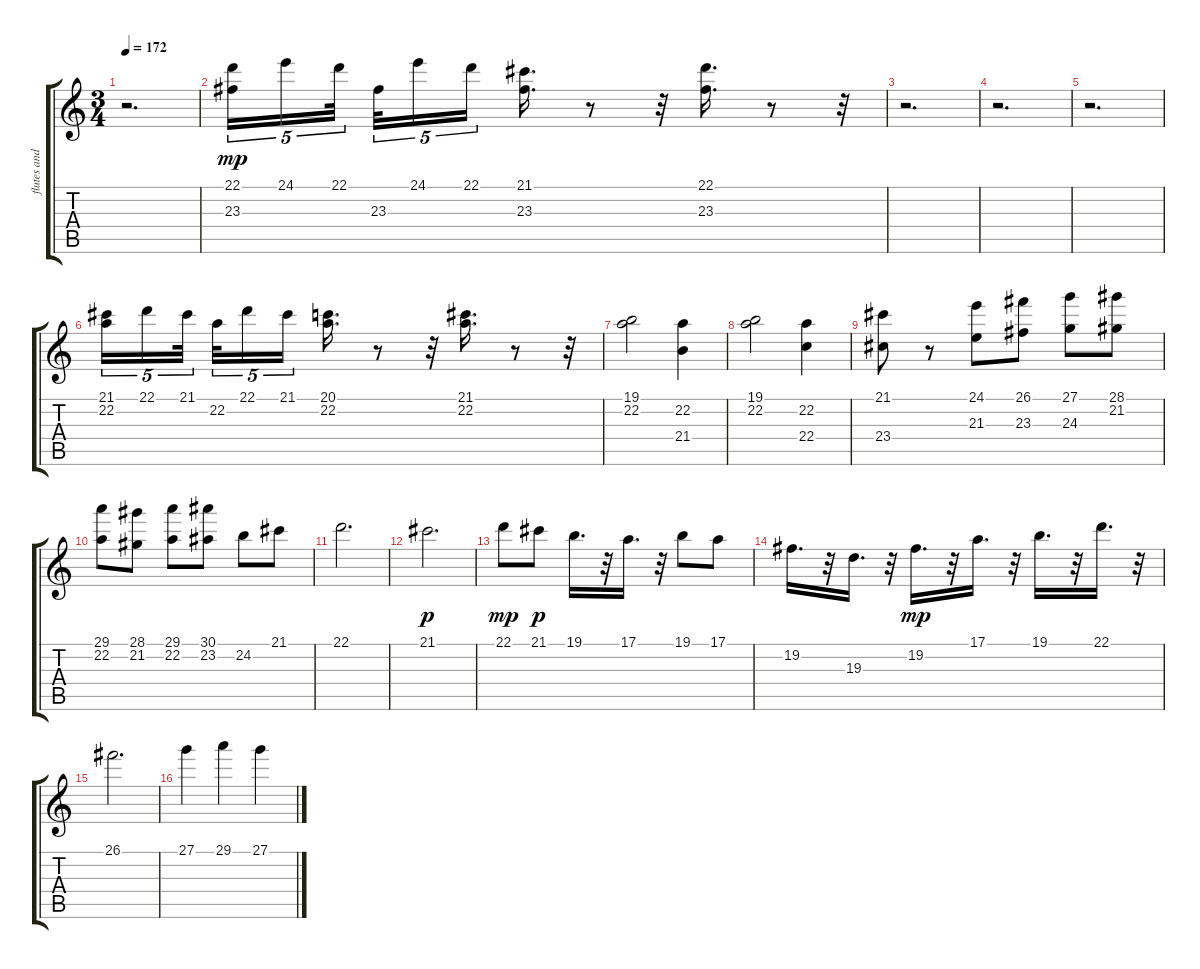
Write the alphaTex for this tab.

\track ("flutes and piccolo" "flutes and") {instrument flute}
\staff {score tabs}
\tuning (E4 B3 G3 D3 A2 E2) {hide}
\ts (3 4)
\tempo 172
\clef g2
\ks c
r.2{d dy mp} |
(22.1 23.3).16{tu (5 4)} 24.1.16{tu (5 4)} 22.1.32{tu (5 4) beam splitsecondary} 23.3.32{tu (5 4)} 24.1.16{tu (5 4)} 22.1.16{tu (5 4)} (21.1 23.3).16{d} r.8 r.32 (22.1 23.3).16{d} r.8 r.32 |
r.2{d} |
r.2{d} |
r.2{d} |
(21.1 22.2).16{tu (5 4)} 22.1.16{tu (5 4)} 21.1.32{tu (5 4) beam splitsecondary} 22.2.32{tu (5 4)} 22.1.16{tu (5 4)} 21.1.16{tu (5 4)} (20.1 22.2).16{d} r.8 r.32 (21.1 22.2).16{d} r.8 r.32 |
(19.1 22.2).2 (22.2 21.4).4 |
(19.1 22.2).2 (22.2 22.4).4 |
(21.1 23.4).8 r.8 (24.1 21.3).8 (26.1 23.3).8 (27.1 24.3).8 (28.1 21.2).8 |
(29.1 22.2).8 (28.1 21.2).8 (29.1 22.2).8 (30.1 23.2).8 24.2.8 21.1.8 |
22.1.2{d} |
21.1.2{d dy p} |
22.1.8{dy mp} 21.1.8{dy p} 19.1.16{d} r.32 17.1.16{d} r.32 19.1.8 17.1.8 |
19.2.16{d} r.32 19.3.16{d} r.32 19.2.16{d dy mp} r.32 17.1.16{d} r.32 19.1.16{d} r.32 22.1.16{d} r.32 |
26.1.2{d} |
27.1.4 29.1.4 27.1.4
